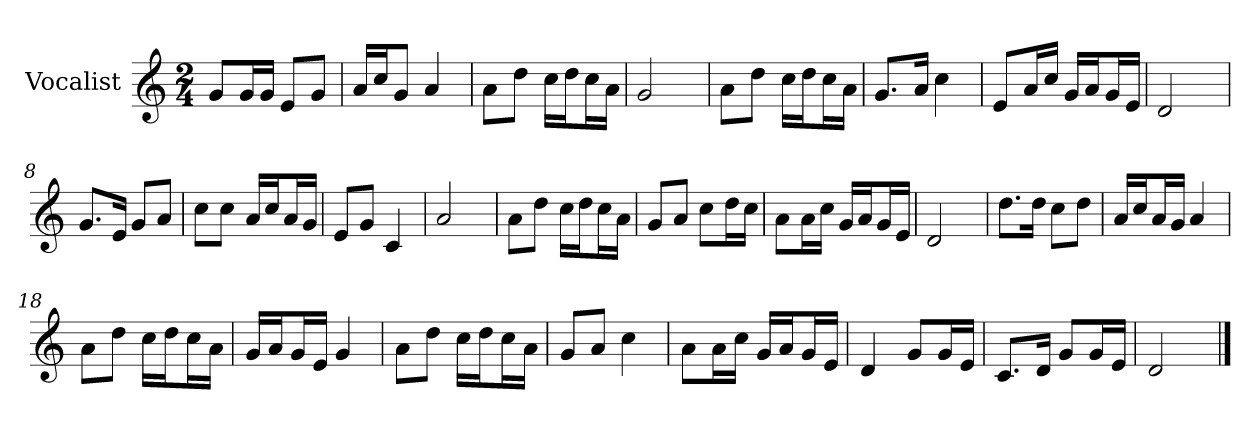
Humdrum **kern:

**kern
*part1
*staff1
*I"Vocalist
*k[]
*C:
*M2/4
=
8gL
16gL
16gJJ
8eL
8gJ
=1
16aLL
16ccJ
8gJ
4a
=2
8aL
8ddJ
16ccLL
16ddJ
16ccL
16aJJ
=3
2g
=4
8aL
8ddJ
16ccLL
16ddJ
16ccL
16aJJ
=5
8.gL
16aJk
4cc
=6
8eL
16aL
16ccJJ
16gLL
16aJ
16gL
16eJJ
=7
2d
=8
8.gL
16eJk
8gL
8aJ
=9
8ccL
8ccJ
16aLL
16ccJ
16aL
16gJJ
=10
8eL
8gJ
4c
=11
2a
=12
8aL
8ddJ
16ccLL
16ddJ
16ccL
16aJJ
=13
8gL
8aJ
8ccL
16ddL
16ccJJ
=14
8aL
16aL
16ccJJ
16gLL
16aJ
16gL
16eJJ
=15
2d
=16
8.ddL
16ddJk
8ccL
8ddJ
=17
16aLL
16ccJ
16aL
16gJJ
4a
=18
8aL
8ddJ
16ccLL
16ddJ
16ccL
16aJJ
=19
16gLL
16aJ
16gL
16eJJ
4g
=20
8aL
8ddJ
16ccLL
16ddJ
16ccL
16aJJ
=21
8gL
8aJ
4cc
=22
8aL
16aL
16ccJJ
16gLL
16aJ
16gL
16eJJ
=23
4d
8gL
16gL
16eJJ
=24
8.cL
16dJk
8gL
16gL
16eJJ
=25
2d
==
*-
